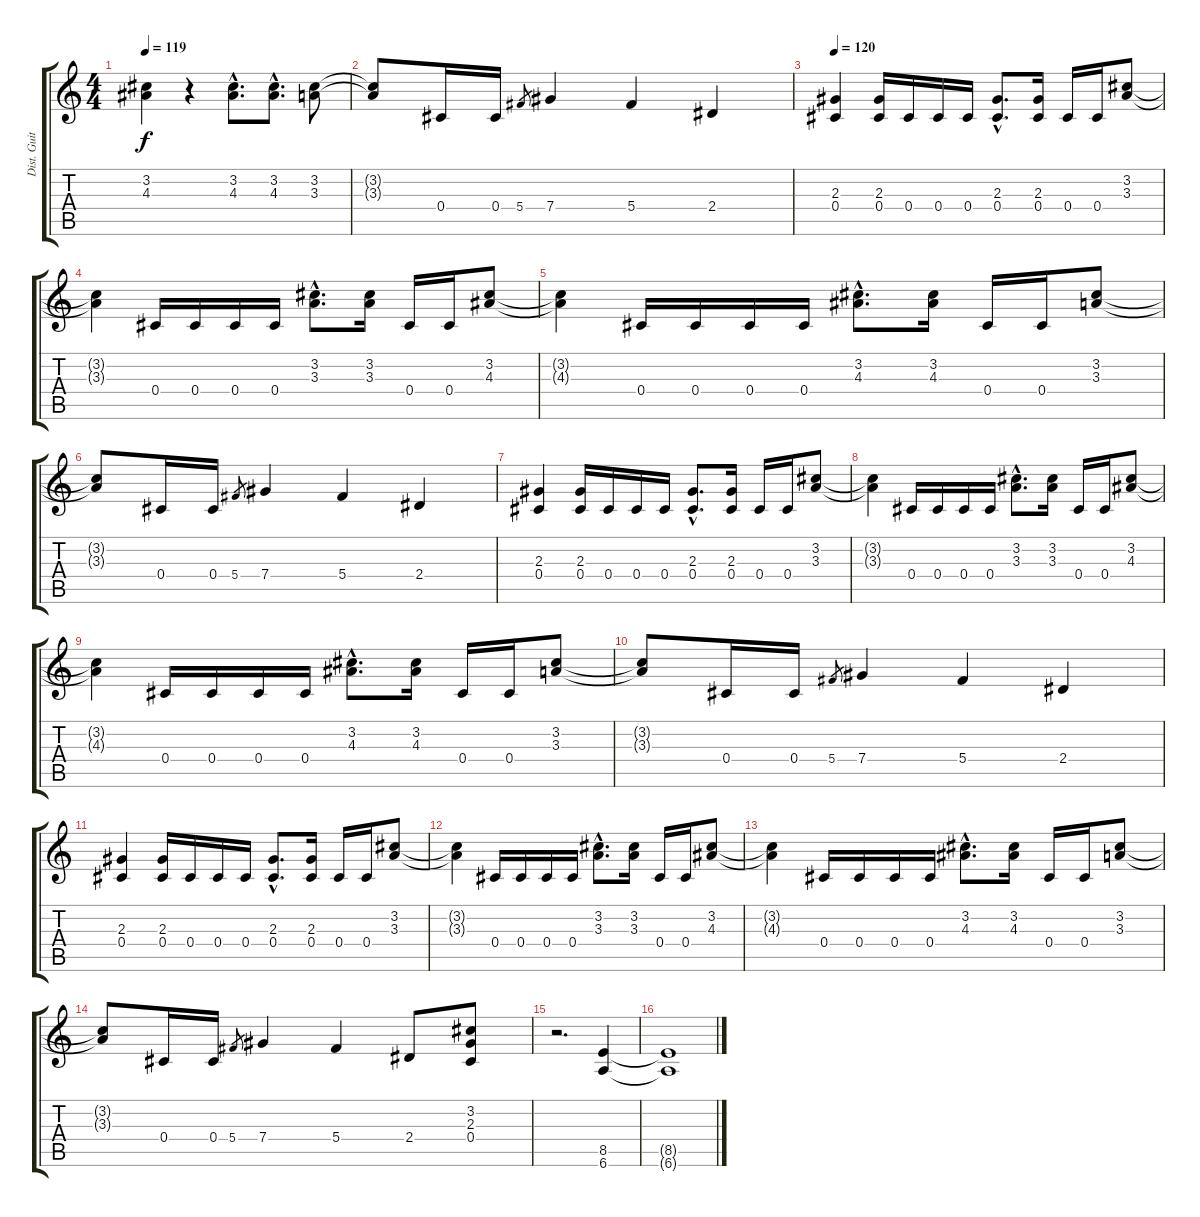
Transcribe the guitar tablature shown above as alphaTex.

\track ("Dist. Guitar 1" "Dist. Guit") {instrument distortionguitar}
\staff {score tabs}
\tuning (Eb4 Bb3 Gb3 Db3 Ab2 Eb2) {hide}
\ts (4 4)
\tempo 119
\clef g2
\ks c
(3.2{t} 4.3{t}).4{dy f} r.4 (3.2{hac} 4.3{hac}).8{d} (3.2{hac} 4.3{hac}).8{d} (3.2 3.3).8 |
(3.2{t} 3.3{t}).8 0.4.16 0.4.16 5.4.8{gr} 7.4.4 5.4.4 2.4.4 |
\tempo 120
(2.3 0.4).4 (2.3 0.4).16 0.4.16 0.4.16 0.4.16 (2.3{hac} 0.4{hac}).8{d} (2.3 0.4).16 0.4.16 0.4.16 (3.2 3.3).8 |
(3.2{t} 3.3{t}).4 0.4.16 0.4.16 0.4.16 0.4.16 (3.2{hac} 3.3{hac}).8{d} (3.2 3.3).16 0.4.16 0.4.16 (3.2 4.3).8 |
(3.2{t} 4.3{t}).4 0.4.16 0.4.16 0.4.16 0.4.16 (3.2{hac} 4.3{hac}).8{d} (3.2 4.3).16 0.4.16 0.4.16 (3.2 3.3).8 |
(3.2{t} 3.3{t}).8 0.4.16 0.4.16 5.4.8{gr} 7.4.4 5.4.4 2.4.4 |
(2.3 0.4).4 (2.3 0.4).16 0.4.16 0.4.16 0.4.16 (2.3{hac} 0.4{hac}).8{d} (2.3 0.4).16 0.4.16 0.4.16 (3.2 3.3).8 |
(3.2{t} 3.3{t}).4 0.4.16 0.4.16 0.4.16 0.4.16 (3.2{hac} 3.3{hac}).8{d} (3.2 3.3).16 0.4.16 0.4.16 (3.2 4.3).8 |
(3.2{t} 4.3{t}).4 0.4.16 0.4.16 0.4.16 0.4.16 (3.2{hac} 4.3{hac}).8{d} (3.2 4.3).16 0.4.16 0.4.16 (3.2 3.3).8 |
(3.2{t} 3.3{t}).8 0.4.16 0.4.16 5.4.8{gr} 7.4.4 5.4.4 2.4.4 |
(2.3 0.4).4 (2.3 0.4).16 0.4.16 0.4.16 0.4.16 (2.3{hac} 0.4{hac}).8{d} (2.3 0.4).16 0.4.16 0.4.16 (3.2 3.3).8 |
(3.2{t} 3.3{t}).4 0.4.16 0.4.16 0.4.16 0.4.16 (3.2{hac} 3.3{hac}).8{d} (3.2 3.3).16 0.4.16 0.4.16 (3.2 4.3).8 |
(3.2{t} 4.3{t}).4 0.4.16 0.4.16 0.4.16 0.4.16 (3.2{hac} 4.3{hac}).8{d} (3.2 4.3).16 0.4.16 0.4.16 (3.2 3.3).8 |
(3.2{t} 3.3{t}).8 0.4.16 0.4.16 5.4.8{gr} 7.4.4 5.4.4 2.4.8 (3.2 2.3 0.4).8 |
r.2{d} (8.5 6.6).4 |
(8.5{t} 6.6{t}).1{volume 3}
